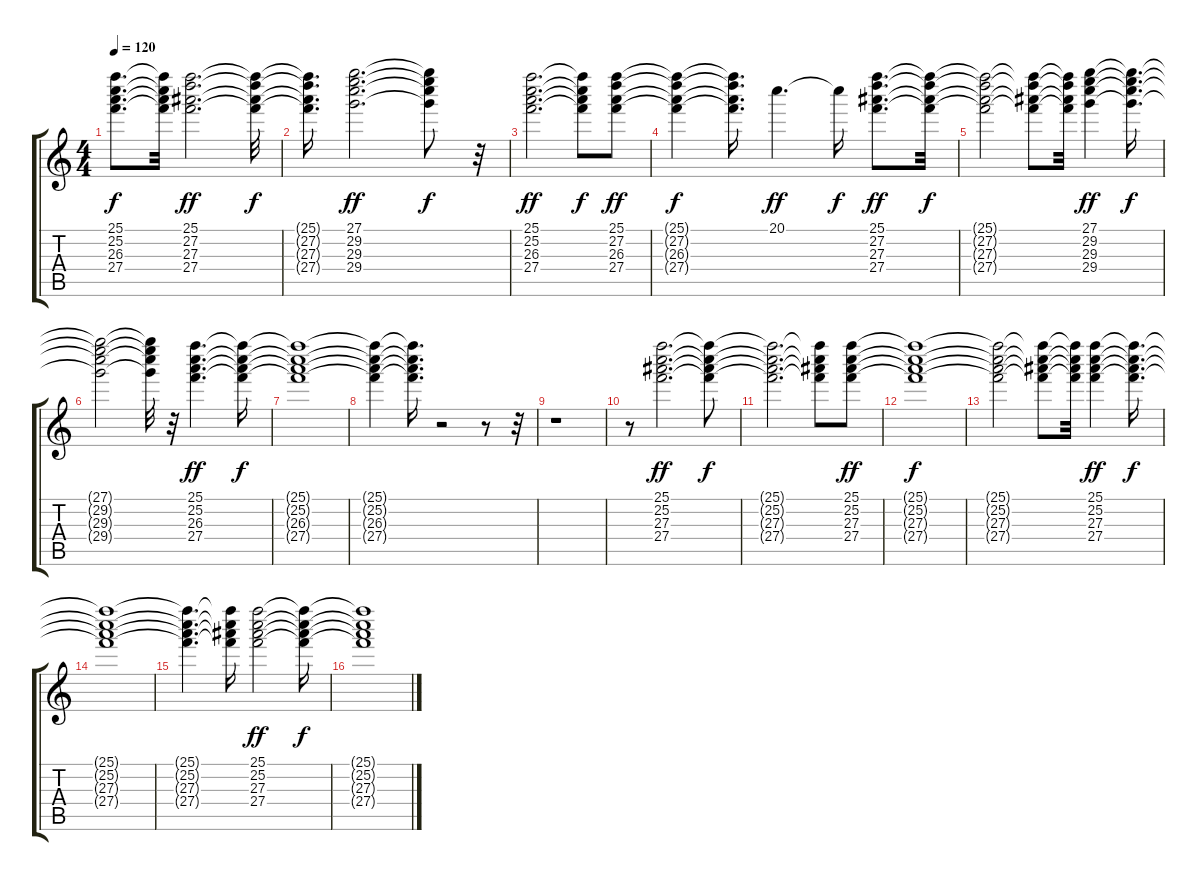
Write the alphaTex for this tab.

\track "" {instrument overdrivenguitar}
\staff {score tabs}
\tuning (E4 B3 G3 D3 A2 E2) {hide}
\ts (4 4)
\tempo 120
\clef g2
\ks c
(25.1{t} 25.2{t} 26.3{t} 27.4{t}).8{d dy f} (25.1{t} 25.2{t} 26.3{t} 27.4{t}).32 (25.1 27.2 27.3 27.4).2{d dy ff} (25.1{t} 27.2{t} 27.3{t} 27.4{t}).32{dy f} |
(25.1{t} 27.2{t} 27.3{t} 27.4{t}).16{d} (27.1 29.2 29.3 29.4).2{d dy ff} (27.1{t} 29.2{t} 29.3{t} 29.4{t}).8{dy f} r.32 |
(25.1 25.2 26.3 27.4).2{d dy ff} (25.1{t} 25.2{t} 26.3{t} 27.4{t}).8{dy f} (25.1 27.2 26.3 27.4).8{dy ff} |
(25.1{t} 27.2{t} 26.3{t} 27.4{t}).4{dy f} (25.1{t} 27.2{t} 26.3{t} 27.4{t}).16{d} 20.1.4{d dy ff} 20.1{t}.16{dy f} (25.1 27.2 27.3 27.4).8{d dy ff} (25.1{t} 27.2{t} 27.3{t} 27.4{t}).32{dy f} |
(25.1{t} 27.2{t} 27.3{t} 27.4{t}).2 (25.1{t} 27.2{t} 27.3{t} 27.4{t}).8 (25.1{t} 27.2{t} 27.3{t} 27.4{t}).32 (27.1 29.2 29.3 29.4).4{dy ff} (27.1{t} 29.2{t} 29.3{t} 29.4{t}).16{d dy f} |
(27.1{t} 29.2{t} 29.3{t} 29.4{t}).2 (27.1{t} 29.2{t} 29.3{t} 29.4{t}).32 r.32 (25.1 25.2 26.3 27.4).4{d dy ff} (25.1{t} 25.2{t} 26.3{t} 27.4{t}).16{dy f} |
(25.1{t} 25.2{t} 26.3{t} 27.4{t}).1 |
(25.1{t} 25.2{t} 26.3{t} 27.4{t}).4 (25.1{t} 25.2{t} 26.3{t} 27.4{t}).16{d} r.2 r.8 r.32 |
r.1 |
r.8 (25.1 25.2 27.3 27.4).2{d dy ff} (25.1{t} 25.2{t} 27.3{t} 27.4{t}).8{dy f} |
(25.1{t} 25.2{t} 27.3{t} 27.4{t}).2{d} (25.1{t} 25.2{t} 27.3{t} 27.4{t}).8 (25.1 25.2 27.3 27.4).8{dy ff} |
(25.1{t} 25.2{t} 27.3{t} 27.4{t}).1{dy f} |
(25.1{t} 25.2{t} 27.3{t} 27.4{t}).2 (25.1{t} 25.2{t} 27.3{t} 27.4{t}).8 (25.1{t} 25.2{t} 27.3{t} 27.4{t}).32 (25.1 25.2 27.3 27.4).4{dy ff} (25.1{t} 25.2{t} 27.3{t} 27.4{t}).16{d dy f} |
(25.1{t} 25.2{t} 27.3{t} 27.4{t}).1 |
(25.1{t} 25.2{t} 27.3{t} 27.4{t}).4{d} (25.1{t} 25.2{t} 27.3{t} 27.4{t}).16 (25.1 25.2 27.3 27.4).2{dy ff} (25.1{t} 25.2{t} 27.3{t} 27.4{t}).16{dy f} |
(25.1{t} 25.2{t} 27.3{t} 27.4{t}).1
